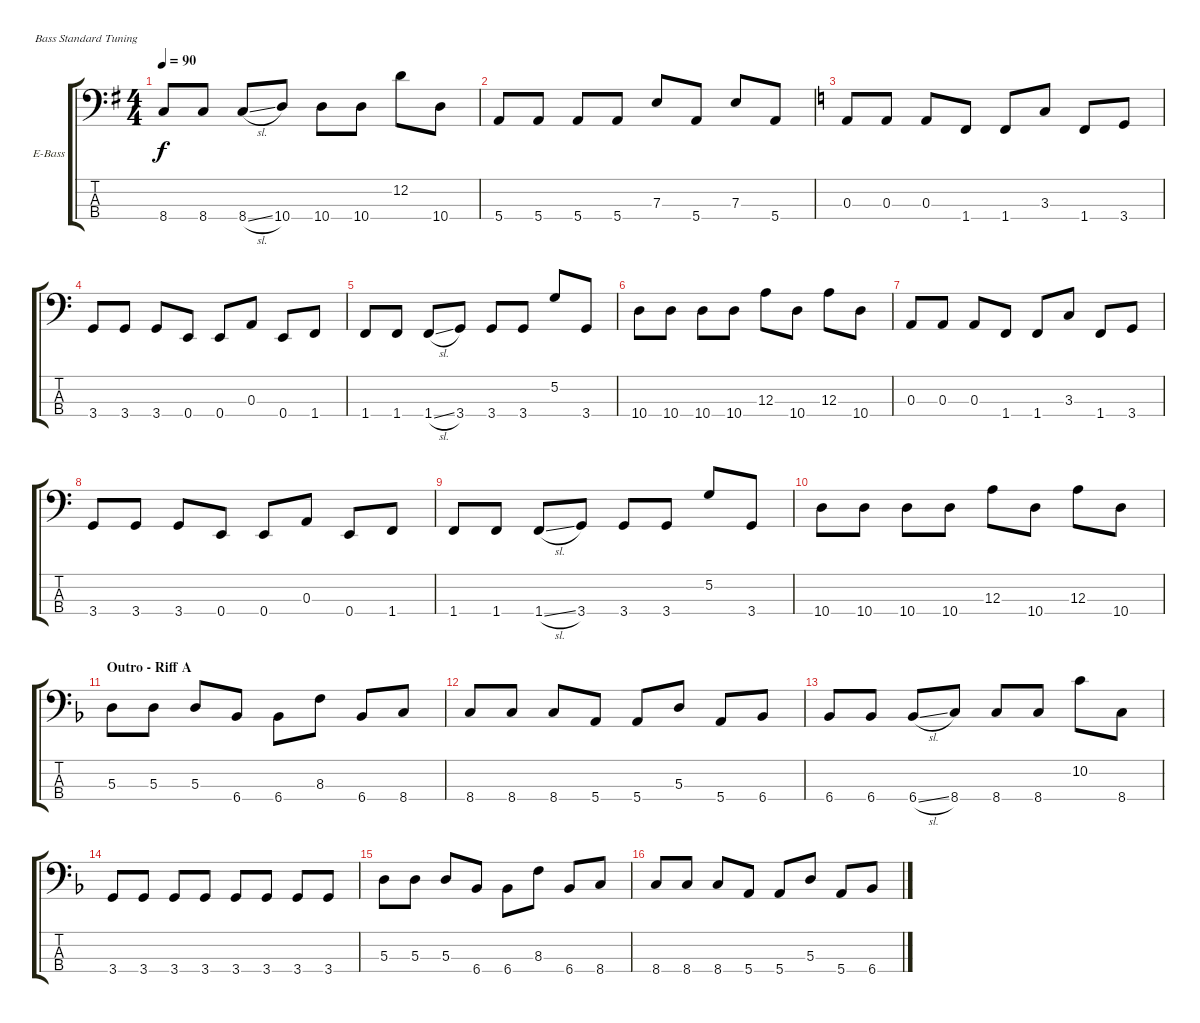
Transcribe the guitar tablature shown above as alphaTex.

\bracketExtendMode groupsimilarinstruments
\firstSystemTrackNameOrientation horizontal
\otherSystemsTrackNameOrientation horizontal
\track ("Guitar 4 (bass)" "E-Bass") {instrument electricbasspick}
\staff {score tabs}
\tuning (G2 D2 A1 E1)
\ts (4 4)
\tempo 90
\clef f4
\ks g
8.4.8{dy f} 8.4.8 8.4{sl}.8 10.4.8 10.4.8 10.4.8 12.2.8 10.4.8 |
5.4.8 5.4.8 5.4.8 5.4.8 7.3.8 5.4.8 7.3.8 5.4.8 |
\ks c
0.3.8 0.3.8 0.3.8 1.4.8 1.4.8 3.3.8 1.4.8 3.4.8 |
3.4.8 3.4.8 3.4.8 0.4.8 0.4.8 0.3.8 0.4.8 1.4.8 |
1.4.8 1.4.8 1.4{sl}.8 3.4.8 3.4.8 3.4.8 5.2.8 3.4.8 |
10.4.8 10.4.8 10.4.8 10.4.8 12.3.8 10.4.8 12.3.8 10.4.8 |
0.3.8 0.3.8 0.3.8 1.4.8 1.4.8 3.3.8 1.4.8 3.4.8 |
3.4.8 3.4.8 3.4.8 0.4.8 0.4.8 0.3.8 0.4.8 1.4.8 |
1.4.8 1.4.8 1.4{sl}.8 3.4.8 3.4.8 3.4.8 5.2.8 3.4.8 |
10.4.8 10.4.8 10.4.8 10.4.8 12.3.8 10.4.8 12.3.8 10.4.8 |
\section ("" "Outro - Riff A")
\ks f
5.3.8 5.3.8 5.3.8 6.4.8 6.4.8 8.3.8 6.4.8 8.4.8 |
8.4.8 8.4.8 8.4.8 5.4.8 5.4.8 5.3.8 5.4.8 6.4.8 |
6.4.8 6.4.8 6.4{sl}.8 8.4.8 8.4.8 8.4.8 10.2.8 8.4.8 |
3.4.8 3.4.8 3.4.8 3.4.8 3.4.8 3.4.8 3.4.8 3.4.8 |
5.3.8 5.3.8 5.3.8 6.4.8 6.4.8 8.3.8 6.4.8 8.4.8 |
8.4.8 8.4.8 8.4.8 5.4.8 5.4.8 5.3.8 5.4.8 6.4.8
